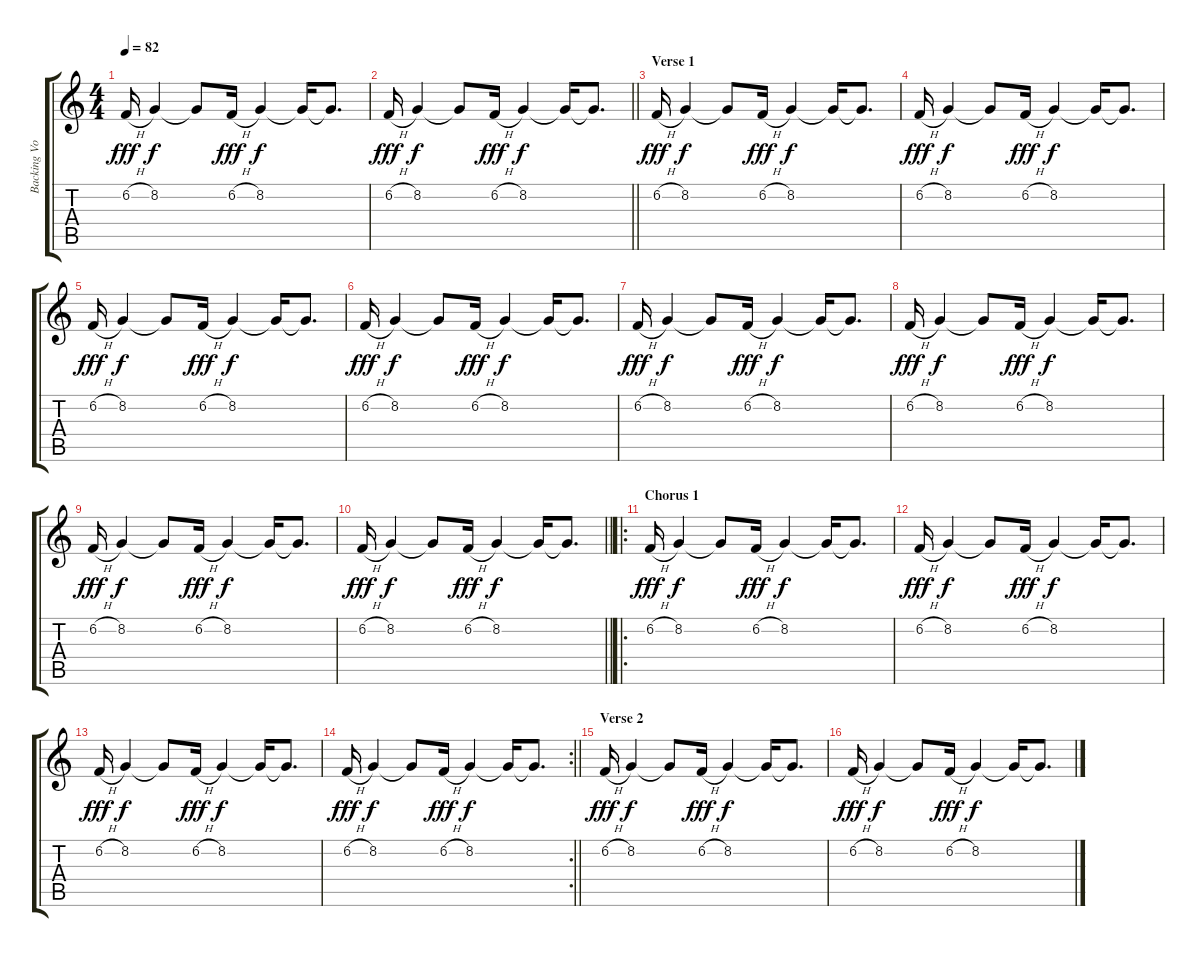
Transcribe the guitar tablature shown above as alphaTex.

\track ("Backing Vocals" "Backing Vo") {instrument lead6voice}
\staff {score tabs}
\tuning (E4 B3 G3 D3 A2 E2) {hide}
\ts (4 4)
\tempo 82
\clef g2
\ks c
6.2{h}.16{dy fff} 8.2.4{dy f} 8.2{t}.8 6.2{h}.16{dy fff} 8.2.4{dy f} 8.2{t}.16 8.2{t}.8{d} |
\barLineRight lightlight
6.2{h}.16{dy fff} 8.2.4{dy f} 8.2{t}.8 6.2{h}.16{dy fff} 8.2.4{dy f} 8.2{t}.16 8.2{t}.8{d} |
\section ("" "Verse 1")
6.2{h}.16{dy fff} 8.2.4{dy f} 8.2{t}.8 6.2{h}.16{dy fff} 8.2.4{dy f} 8.2{t}.16 8.2{t}.8{d} |
6.2{h}.16{dy fff} 8.2.4{dy f} 8.2{t}.8 6.2{h}.16{dy fff} 8.2.4{dy f} 8.2{t}.16 8.2{t}.8{d} |
6.2{h}.16{dy fff} 8.2.4{dy f} 8.2{t}.8 6.2{h}.16{dy fff} 8.2.4{dy f} 8.2{t}.16 8.2{t}.8{d} |
6.2{h}.16{dy fff} 8.2.4{dy f} 8.2{t}.8 6.2{h}.16{dy fff} 8.2.4{dy f} 8.2{t}.16 8.2{t}.8{d} |
6.2{h}.16{dy fff} 8.2.4{dy f} 8.2{t}.8 6.2{h}.16{dy fff} 8.2.4{dy f} 8.2{t}.16 8.2{t}.8{d} |
6.2{h}.16{dy fff} 8.2.4{dy f} 8.2{t}.8 6.2{h}.16{dy fff} 8.2.4{dy f} 8.2{t}.16 8.2{t}.8{d} |
6.2{h}.16{dy fff} 8.2.4{dy f} 8.2{t}.8 6.2{h}.16{dy fff} 8.2.4{dy f} 8.2{t}.16 8.2{t}.8{d} |
\barLineRight lightlight
6.2{h}.16{dy fff} 8.2.4{dy f} 8.2{t}.8 6.2{h}.16{dy fff} 8.2.4{dy f} 8.2{t}.16 8.2{t}.8{d} |
\ro
\section ("" "Chorus 1")
6.2{h}.16{dy fff} 8.2.4{dy f} 8.2{t}.8 6.2{h}.16{dy fff} 8.2.4{dy f} 8.2{t}.16 8.2{t}.8{d} |
6.2{h}.16{dy fff} 8.2.4{dy f} 8.2{t}.8 6.2{h}.16{dy fff} 8.2.4{dy f} 8.2{t}.16 8.2{t}.8{d} |
6.2{h}.16{dy fff} 8.2.4{dy f} 8.2{t}.8 6.2{h}.16{dy fff} 8.2.4{dy f} 8.2{t}.16 8.2{t}.8{d} |
\rc 2
\barLineRight lightlight
6.2{h}.16{dy fff} 8.2.4{dy f} 8.2{t}.8 6.2{h}.16{dy fff} 8.2.4{dy f} 8.2{t}.16 8.2{t}.8{d} |
\section ("" "Verse 2")
6.2{h}.16{dy fff} 8.2.4{dy f} 8.2{t}.8 6.2{h}.16{dy fff} 8.2.4{dy f} 8.2{t}.16 8.2{t}.8{d} |
6.2{h}.16{dy fff} 8.2.4{dy f} 8.2{t}.8 6.2{h}.16{dy fff} 8.2.4{dy f} 8.2{t}.16 8.2{t}.8{d}
